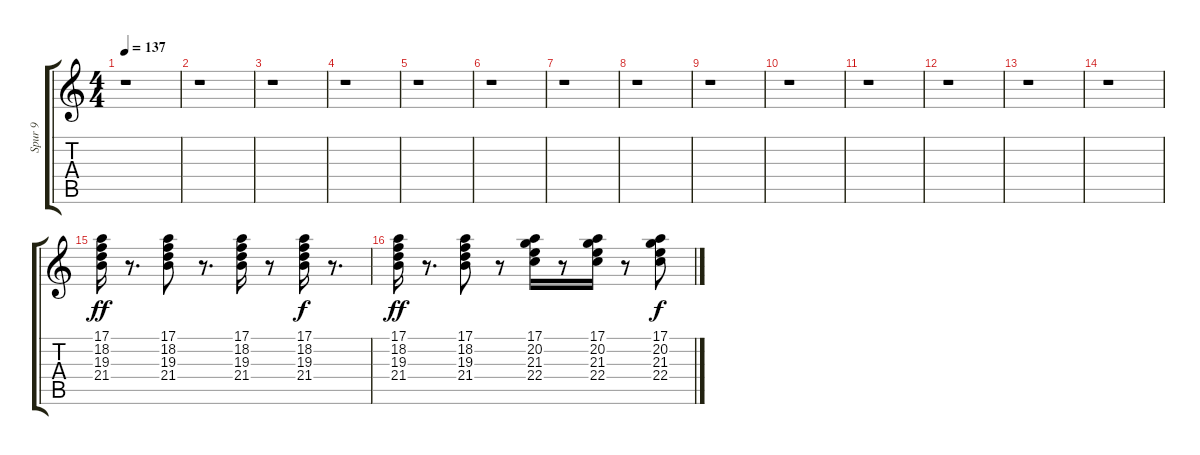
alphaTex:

\track ("Spur 9" "Spur 9") {instrument brasssection}
\staff {score tabs}
\tuning (E4 B3 G3 D3 A2 E2) {hide}
\ts (4 4)
\tempo 137
\clef g2
\ks c
r.1{dy f} |
r.1 |
r.1 |
r.1 |
r.1 |
r.1 |
r.1 |
r.1 |
r.1 |
r.1 |
r.1 |
r.1 |
r.1 |
r.1 |
(17.1 18.2 19.3 21.4).16{dy ff} r.8{d} (17.1 18.2 19.3 21.4).8 r.8{d} (17.1 18.2 19.3 21.4).16 r.8 (17.1 18.2 19.3 21.4).16{dy f} r.8{d} |
(17.1 18.2 19.3 21.4).16{dy ff} r.8{d} (17.1 18.2 19.3 21.4).8 r.8 (17.1 20.2 21.3 22.4).16 r.8 (17.1 20.2 21.3 22.4).16 r.8 (17.1 20.2 21.3 22.4).8{dy f}
